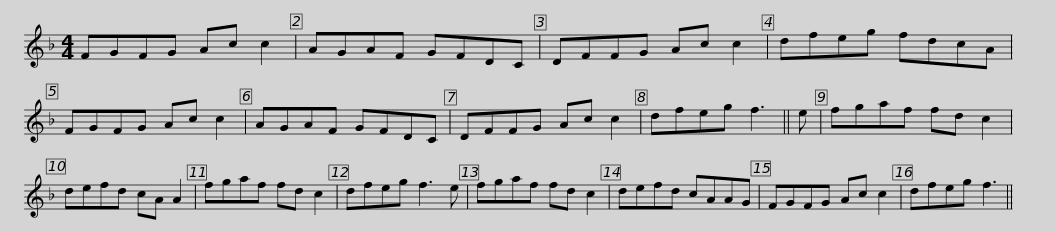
X:1
L:1/8
M:4/4
I:linebreak $
K:F
V:1 treble
V:1
 FGFG Ac c2 | AGAF GFDC | DFFG Ac c2 | dfeg fdcA | FGFG Ac c2 | %5
 AGAF GFDC |$ DFFG Ac c2 | dfeg f3 || e | fgaf fd c2 | %10
 defd cA A2 | fgaf fd c2 | dfeg f3 e |$ fgaf fd c2 | defd cAAG | %15
 FGFG Ac c2 | dfeg f3 || %17
